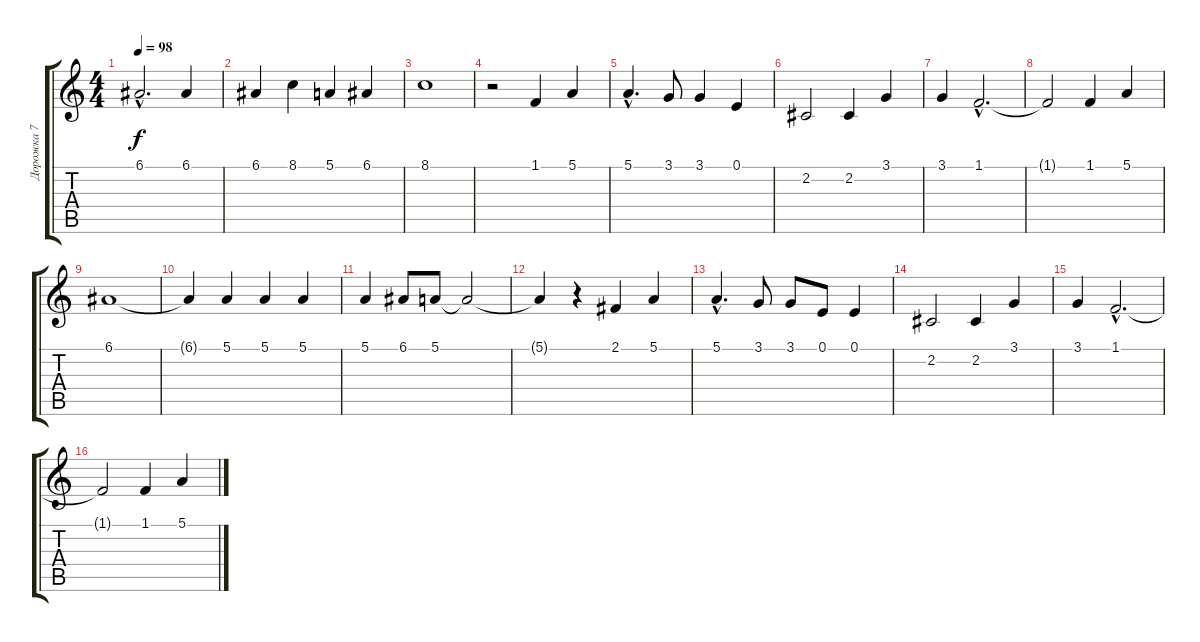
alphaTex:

\track ("Дорожка 7" "Дорожка 7") {instrument trumpet}
\staff {score tabs}
\tuning (E4 B3 G3 D3 A2 E2) {hide}
\ts (4 4)
\tempo 98
\clef g2
\ks c
6.1{hac}.2{d dy f} 6.1.4 |
6.1.4 8.1.4 5.1.4 6.1.4 |
8.1.1 |
r.2 1.1.4 5.1.4 |
5.1{hac}.4{d} 3.1.8 3.1.4 0.1.4 |
2.2.2 2.2.4 3.1.4 |
3.1.4 1.1{hac}.2{d} |
1.1{t}.2 1.1.4 5.1.4 |
6.1.1 |
6.1{t}.4 5.1.4 5.1.4 5.1.4 |
5.1.4 6.1.8 5.1.8 5.1{t}.2 |
5.1{t}.4 r.4 2.1.4 5.1.4 |
5.1{hac}.4{d} 3.1.8 3.1.8 0.1.8 0.1.4 |
2.2.2 2.2.4 3.1.4 |
3.1.4 1.1{hac}.2{d} |
1.1{t}.2 1.1.4 5.1.4
